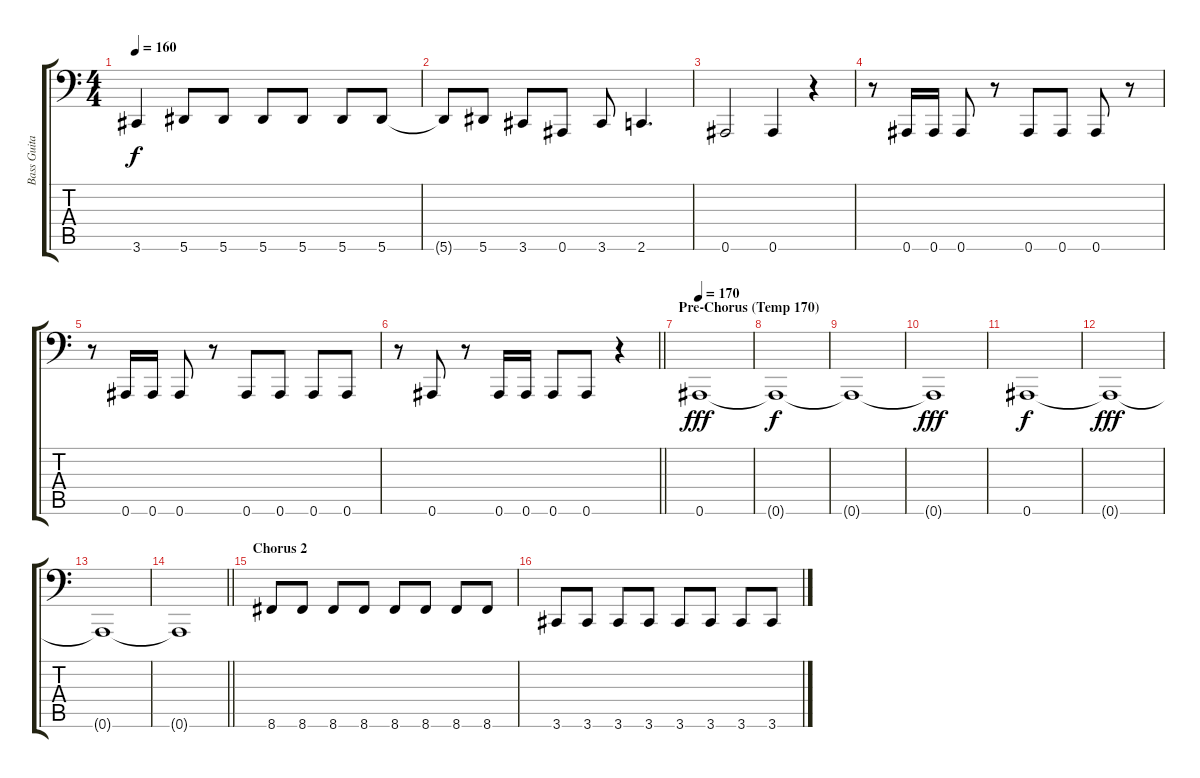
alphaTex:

\track ("Bass Guitar" "Bass Guita") {instrument electricbasspick}
\staff {score tabs}
\tuning (C3 G2 Eb2 Bb1 F1 Bb0) {hide}
\ts (4 4)
\tempo 160
\clef f4
\ks c
3.6{t}.4{dy f} 5.6.8 5.6.8 5.6.8 5.6.8 5.6.8 5.6.8 |
5.6{t}.8 5.6.8 3.6.8 0.6.8 3.6.8 2.6.4{d} |
0.6.2 0.6.4 r.4 |
r.8 0.6.16 0.6.16 0.6.8 r.8 0.6.8 0.6.8 0.6.8 r.8 |
r.8 0.6.16 0.6.16 0.6.8 r.8 0.6.8 0.6.8 0.6.8 0.6.8 |
\barLineRight lightlight
r.8 0.6.8 r.8 0.6.16 0.6.16 0.6.8 0.6.8 r.4 |
\section ("" "Pre-Chorus (Temp 170)")
\tempo 170
0.6.1{dy fff} |
0.6{t}.1{dy f} |
0.6{t}.1 |
0.6{t}.1{dy fff} |
0.6.1{dy f} |
0.6{t}.1{dy fff} |
0.6{t}.1 |
\barLineRight lightlight
0.6{t}.1 |
\section ("" "Chorus 2")
8.6.8 8.6.8 8.6.8 8.6.8 8.6.8 8.6.8 8.6.8 8.6.8 |
3.6.8 3.6.8 3.6.8 3.6.8 3.6.8 3.6.8 3.6.8 3.6.8
